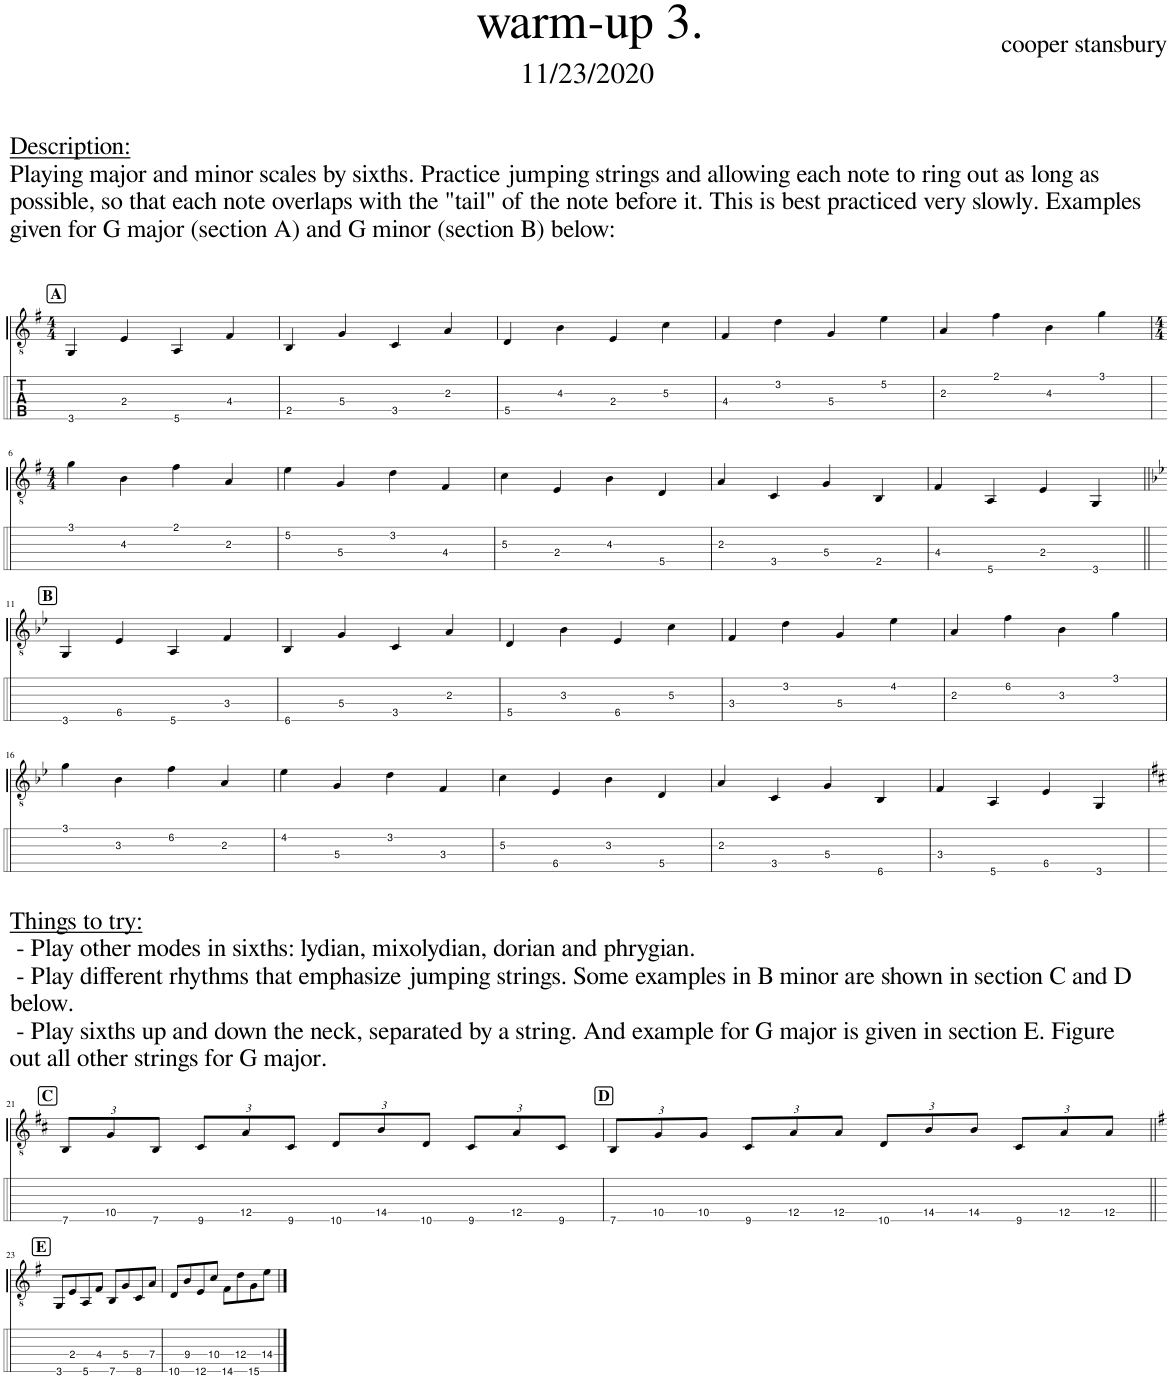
**kern	**kern
*part1	*part1
*staff2	*staff1
*I"Guitar	*
*I'Guit.	*
*stria6	*
*	*clefGv2
*k[f#]	*k[f#]
*M4/4	*M4/4
!!LO:REH:place=s1:a:B:cj:fs=14:t=A
=1	=1
!	!LO:TX:a:t=Description&colon;
!	!LO:TX:a:t=Playing major and minor scales by sixths. Practice jumping strings and allowing each note to ring out as long as
!	!LO:TX:a:t=possible, so that each note overlaps with the "tail" of the note before it. This is best practiced very slowly. Examples
!	!LO:TX:a:t=given for G major (section A) and G minor (section B) below&colon;
!LO:TX:a:t=Description&colon;	!
!LO:TX:a:t=Playing major and minor scales by sixths. Practice jumping strings and allowing each note to ring out as long as	!
!LO:TX:a:t=possible, so that each note overlaps with the "tail" of the note before it. This is best practiced very slowly. Examples	!
!LO:TX:a:t=given for G major (section A) and G minor (section B) below&colon;	!
4GG	4GG/
4E	4E/
4AA	4AA/
4F#	4F#/
=2	=2
4BB	4BB/
4G	4G/
4C	4C/
4A	4A/
=3	=3
4D	4D/
4B	4B\
4E	4E/
4c	4c\
=4	=4
4F#	4F#/
4d	4d\
4G	4G/
4e	4e\
=5	=5
4A	4A/
4f#	4f#\
4B	4B\
4g	4g\
!!LO:LB:g=z
=6	=6
*k[f#]	*k[f#]
*M4/4	*M4/4
4g	4g\
4B	4B\
4f#	4f#\
4A	4A/
=7	=7
4e	4e\
4G	4G/
4d	4d\
4F#	4F#/
=8	=8
4c	4c\
4E	4E/
4B	4B\
4D	4D/
=9	=9
4A	4A/
4C	4C/
4G	4G/
4BB	4BB/
=10	=10
4F#	4F#/
4AA	4AA/
4E	4E/
4GG	4GG/
!!LO:LB:g=z
!!LO:REH:place=s1:a:B:cj:fs=14:t=B
=11||	=11||
*k[b-e-]	*k[b-e-]
4GG	4GG/
4E-	4E-/
4AA	4AA/
4F	4F/
=12	=12
4BB-	4BB-/
4G	4G/
4C	4C/
4A	4A/
=13	=13
4D	4D/
4B-	4B-\
4E-	4E-/
4c	4c\
=14	=14
4F	4F/
4d	4d\
4G	4G/
4e-	4e-\
=15	=15
4A	4A/
4f	4f\
4B-	4B-\
4g	4g\
!!LO:LB:g=z
=16	=16
4g	4g\
4B-	4B-\
4f	4f\
4A	4A/
=17	=17
4e-	4e-\
4G	4G/
4d	4d\
4F	4F/
=18	=18
4c	4c\
4E-	4E-/
4B-	4B-\
4D	4D/
=19	=19
4A	4A/
4C	4C/
4G	4G/
4BB-	4BB-/
=20	=20
4F	4F/
4AA	4AA/
4E-	4E-/
4GG	4GG/
!!LO:LB:g=z
!!LO:REH:place=s1:a:B:cj:fs=14:t=C
=21	=21
*k[f#c#]	*k[f#c#]
*Xbrackettup	*Xbrackettup
!	!LO:TX:a:t=Things to try&colon;
!	!LO:TX:a:t=- Play other modes in sixths&colon; lydian, mixolydian, dorian and phrygian.
!	!LO:TX:a:t=- Play different rhythms that emphasize jumping strings. Some examples in B minor are shown in section C and D
!	!LO:TX:a:t=below.
!	!LO:TX:a:t=- Play sixths up and down the neck, separated by a string. And example for G major is given in section E. Figure
!	!LO:TX:a:t=out all other strings for G major.
!LO:TX:a:t=Things to try&colon;	!
!LO:TX:a:t=- Play other modes in sixths&colon; lydian, mixolydian, dorian and phrygian.	!
!LO:TX:a:t=- Play different rhythms that emphasize jumping strings. Some examples in B minor are shown in section C and D	!
!LO:TX:a:t=below.	!
!LO:TX:a:t=- Play sixths up and down the neck, separated by a string. And example for G major is given in section E. Figure	!
!LO:TX:a:t=out all other strings for G major.	!
12BBL	12BB/L
12G	12G/
12BBJ	12BB/J
12C#L	12C#/L
12A	12A/
12C#J	12C#/J
12DL	12D/L
12B	12B/
12DJ	12D/J
12C#L	12C#/L
12A	12A/
12C#J	12C#/J
!!LO:REH:place=s1:a:B:cj:fs=14:t=D
=22	=22
12BBL	12BB/L
12G	12G/
12GJ	12G/J
12C#L	12C#/L
12A	12A/
12AJ	12A/J
12DL	12D/L
12B	12B/
12BJ	12B/J
12C#L	12C#/L
12A	12A/
12AJ	12A/J
!!LO:LB:g=z
!!LO:REH:place=s1:a:B:cj:fs=14:t=E
=23||	=23||
*k[f#]	*k[f#]
8GGL	8GG/L
8EJ	8E/
8AAL	8AA/
8F#J	8F#/J
8BBL	8BB/L
8GJ	8G/
8CL	8C/
8AJ	8A/J
=24	=24
8DL	8D/L
8BJ	8B/
8EL	8E/
8cJ	8c/J
8F#L	8F#\L
8dJ	8d\
8GL	8G\
8eJ	8e\J
==	==
*-	*-
